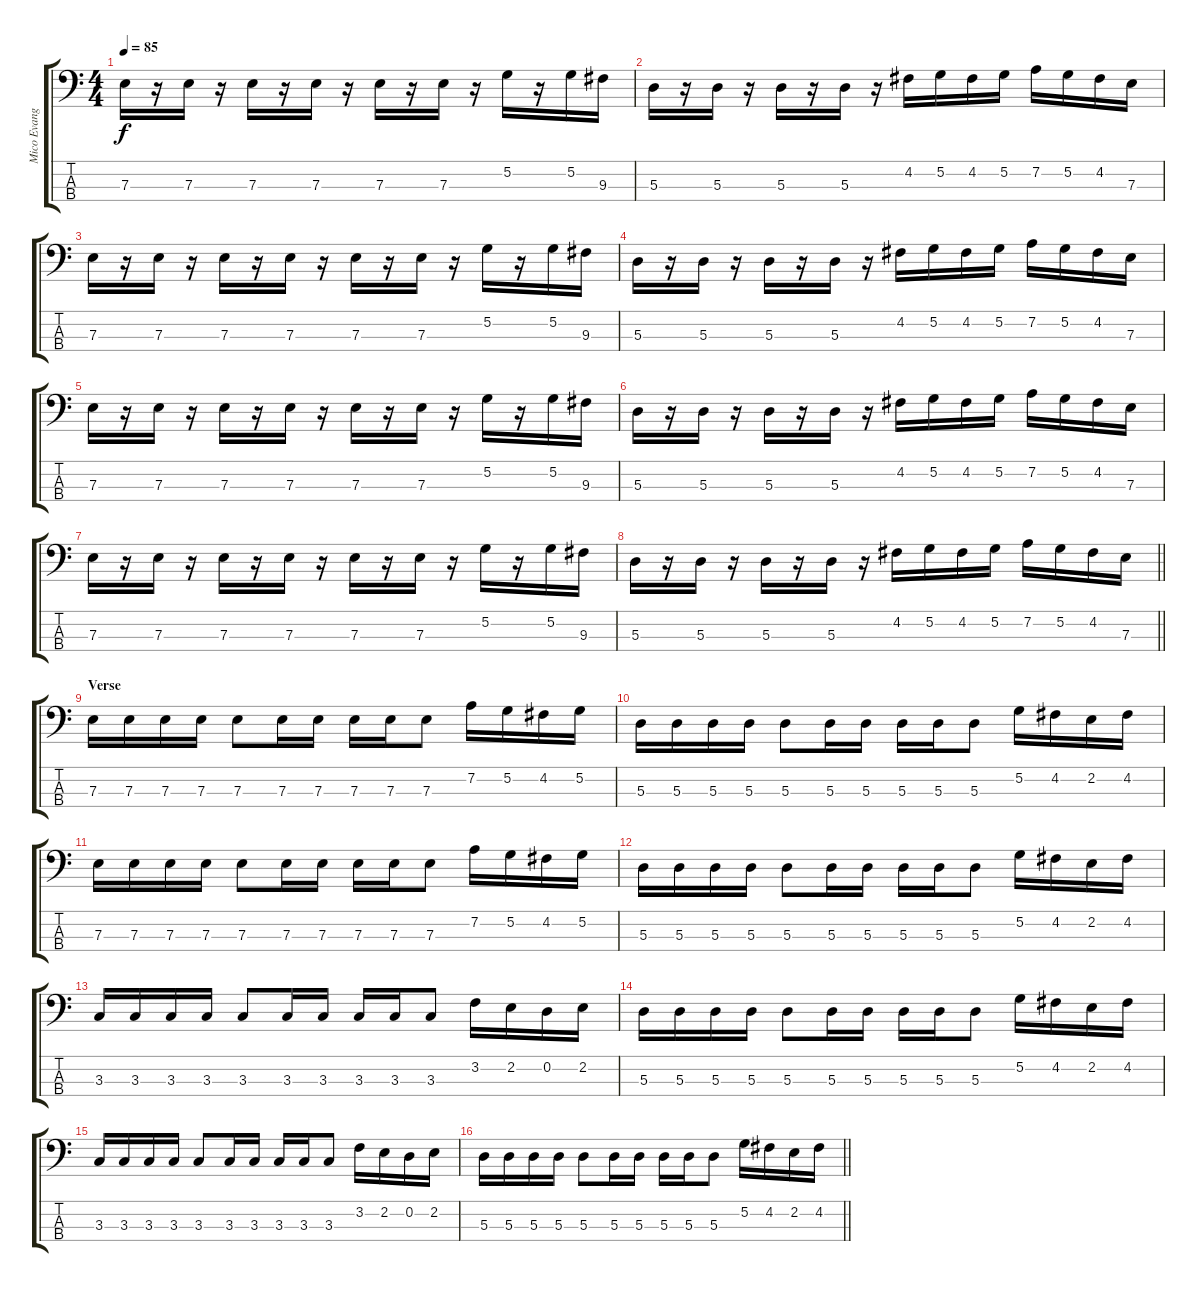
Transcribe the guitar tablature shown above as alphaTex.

\track ("Mico Evangelista (Bass)" "Mico Evang") {instrument electricbassfinger}
\staff {score tabs}
\tuning (G2 D2 A1 E1) {hide}
\ts (4 4)
\tempo 85
\clef f4
\ks c
7.3.16{dy f} r.16 7.3.16 r.16 7.3.16 r.16 7.3.16 r.16 7.3.16 r.16 7.3.16 r.16 5.2.16 r.16 5.2.16 9.3.16 |
5.3.16 r.16 5.3.16 r.16 5.3.16 r.16 5.3.16 r.16 4.2.16 5.2.16 4.2.16 5.2.16 7.2.16 5.2.16 4.2.16 7.3.16 |
7.3.16 r.16 7.3.16 r.16 7.3.16 r.16 7.3.16 r.16 7.3.16 r.16 7.3.16 r.16 5.2.16 r.16 5.2.16 9.3.16 |
5.3.16 r.16 5.3.16 r.16 5.3.16 r.16 5.3.16 r.16 4.2.16 5.2.16 4.2.16 5.2.16 7.2.16 5.2.16 4.2.16 7.3.16 |
7.3.16 r.16 7.3.16 r.16 7.3.16 r.16 7.3.16 r.16 7.3.16 r.16 7.3.16 r.16 5.2.16 r.16 5.2.16 9.3.16 |
5.3.16 r.16 5.3.16 r.16 5.3.16 r.16 5.3.16 r.16 4.2.16 5.2.16 4.2.16 5.2.16 7.2.16 5.2.16 4.2.16 7.3.16 |
7.3.16 r.16 7.3.16 r.16 7.3.16 r.16 7.3.16 r.16 7.3.16 r.16 7.3.16 r.16 5.2.16 r.16 5.2.16 9.3.16 |
\barLineRight lightlight
5.3.16 r.16 5.3.16 r.16 5.3.16 r.16 5.3.16 r.16 4.2.16 5.2.16 4.2.16 5.2.16 7.2.16 5.2.16 4.2.16 7.3.16 |
\section ("" "Verse")
7.3.16 7.3.16 7.3.16 7.3.16 7.3.8 7.3.16 7.3.16 7.3.16 7.3.16 7.3.8 7.2.16 5.2.16 4.2.16 5.2.16 |
5.3.16 5.3.16 5.3.16 5.3.16 5.3.8 5.3.16 5.3.16 5.3.16 5.3.16 5.3.8 5.2.16 4.2.16 2.2.16 4.2.16 |
7.3.16 7.3.16 7.3.16 7.3.16 7.3.8 7.3.16 7.3.16 7.3.16 7.3.16 7.3.8 7.2.16 5.2.16 4.2.16 5.2.16 |
5.3.16 5.3.16 5.3.16 5.3.16 5.3.8 5.3.16 5.3.16 5.3.16 5.3.16 5.3.8 5.2.16 4.2.16 2.2.16 4.2.16 |
3.3.16 3.3.16 3.3.16 3.3.16 3.3.8 3.3.16 3.3.16 3.3.16 3.3.16 3.3.8 3.2.16 2.2.16 0.2.16 2.2.16 |
5.3.16 5.3.16 5.3.16 5.3.16 5.3.8 5.3.16 5.3.16 5.3.16 5.3.16 5.3.8 5.2.16 4.2.16 2.2.16 4.2.16 |
3.3.16 3.3.16 3.3.16 3.3.16 3.3.8 3.3.16 3.3.16 3.3.16 3.3.16 3.3.8 3.2.16 2.2.16 0.2.16 2.2.16 |
\barLineRight lightlight
5.3.16 5.3.16 5.3.16 5.3.16 5.3.8 5.3.16 5.3.16 5.3.16 5.3.16 5.3.8 5.2.16 4.2.16 2.2.16 4.2.16
